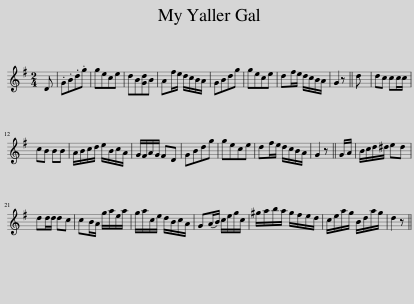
X:1
L:1/8
M:2/4
I:linebreak $
K:G
V:1 treble
V:1
 D | .G.B.d.g | gece | dB[Gd]B | Af/e/ d/c/B/A/ | %5
 GBdg | gece | df/e/ d/c/B/A/ | G2 z || d | %10
 dc cc/c/ |$ cB BB | A/B/c/d/ e/B/c/A/ | G/F/A/G/ FD | GBdg | %15
 gece | df/e/ d/c/B/A/ | G2 z || G/A/ | B/c/d/^d/ ed |$ %20
 dd/d/ dc | cB/A/ g/a/e/a/ | g/a/c/e/ d/B/c/A/ | G(A/B/) c/e/g/c/ | ^g/a/b/a/ g/f/e/d/ | %25
 c/e/a/g/ B/d/a/g/ | d2 z || %27
